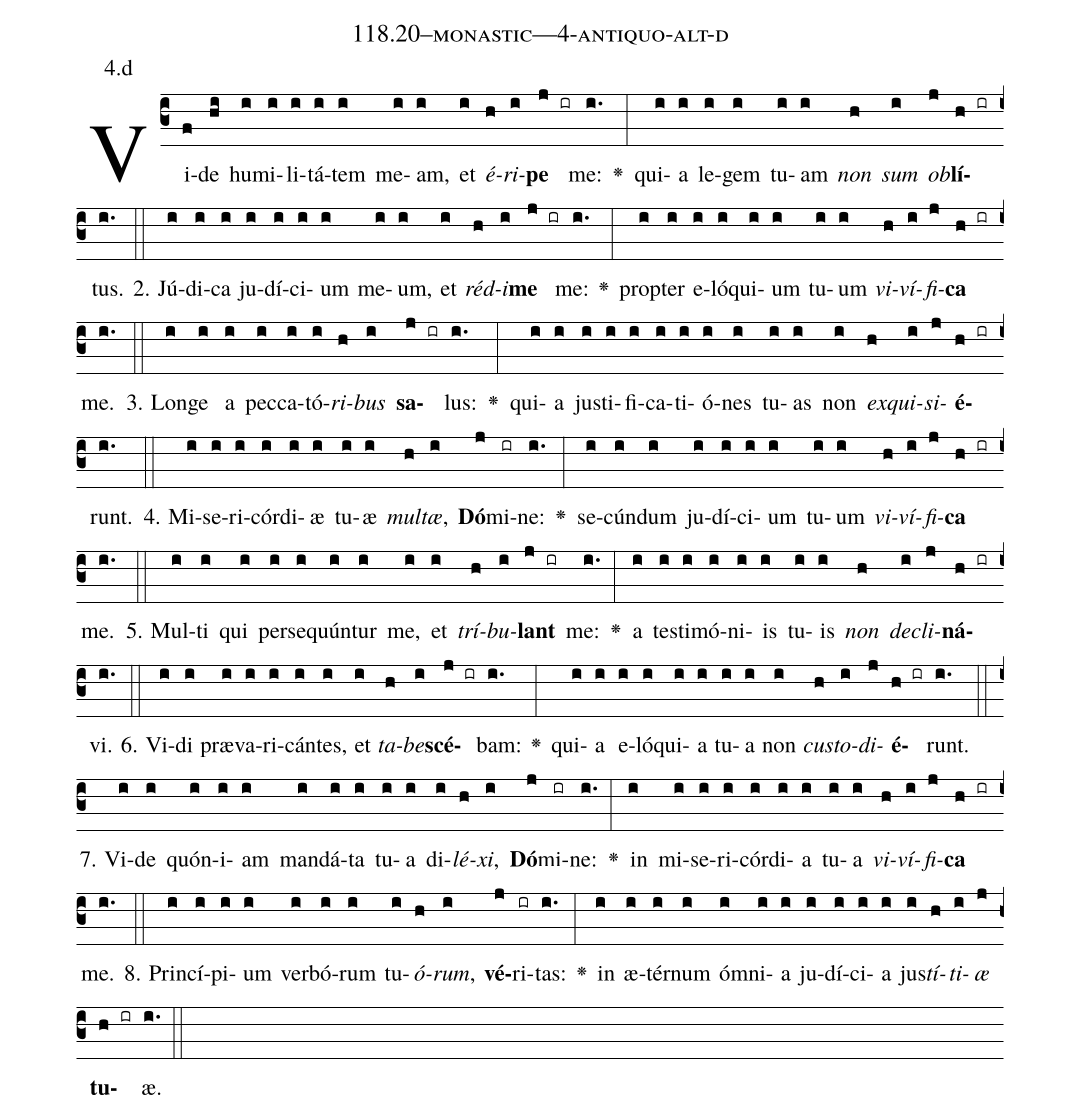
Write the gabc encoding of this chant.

name: 118.20--monastic---4-antiquo-alt-d;
annotation: 4.d;
%%
(c3)Vi(f)de(hi) hu(i)mi(i)li(i)tá(i)tem(i) me(i)am,(i) et(i) <i>é</i>(h)<i>ri</i>(i)<b>pe</b>(j ir) me:(i.) <v>\greheightstar</v>(:) qui(i)a(i) le(i)gem(i) tu(i)am(i) <i>non</i>(h) <i>sum</i>(i) <i>ob</i>(j)<b>lí</b>(h ir)tus.(i.) (::)
2. Jú(i)di(i)ca(i) ju(i)dí(i)ci(i)um(i) me(i)um,(i) et(i) <i>réd</i>(h)<i>i</i>(i)<b>me</b>(j ir) me:(i.) <v>\greheightstar</v>(:) prop(i)ter(i) e(i)ló(i)qui(i)um(i) tu(i)um(i) <i>vi</i>(h)<i>ví</i>(i)<i>fi</i>(j)<b>ca</b>(h ir) me.(i.) (::)
3. Lon(i)ge(i) a(i) pec(i)ca(i)tó(i)<i>ri</i>(h)<i>bus</i>(i) <b>sa</b>(j ir)lus:(i.) <v>\greheightstar</v>(:) qui(i)a(i) jus(i)ti(i)fi(i)ca(i)ti(i)ó(i)nes(i) tu(i)as(i) non(i) <i>ex</i>(h)<i>qui</i>(i)<i>si</i>(j)<b>é</b>(h ir)runt.(i.) (::)
4. Mi(i)se(i)ri(i)cór(i)di(i)æ(i) tu(i)æ(i) <i>mul</i>(h)<i>tæ</i>,(i) <b>Dó</b>(j)mi(ir)ne:(i.) <v>\greheightstar</v>(:) se(i)cún(i)dum(i) ju(i)dí(i)ci(i)um(i) tu(i)um(i) <i>vi</i>(h)<i>ví</i>(i)<i>fi</i>(j)<b>ca</b>(h ir) me.(i.) (::)
5. Mul(i)ti(i) qui(i) per(i)se(i)quún(i)tur(i) me,(i) et(i) <i>trí</i>(h)<i>bu</i>(i)<b>lant</b>(j ir) me:(i.) <v>\greheightstar</v>(:) a(i) tes(i)ti(i)mó(i)ni(i)is(i) tu(i)is(i) <i>non</i>(h) <i>de</i>(i)<i>cli</i>(j)<b>ná</b>(h ir)vi.(i.) (::)
6. Vi(i)di(i) præ(i)va(i)ri(i)cán(i)tes,(i) et(i) <i>ta</i>(h)<i>be</i>(i)<b>scé</b>(j ir)bam:(i.) <v>\greheightstar</v>(:) qui(i)a(i) e(i)ló(i)qui(i)a(i) tu(i)a(i) non(i) <i>cus</i>(h)<i>to</i>(i)<i>di</i>(j)<b>é</b>(h ir)runt.(i.) (::)
7. Vi(i)de(i) quón(i)i(i)am(i) man(i)dá(i)ta(i) tu(i)a(i) di(i)<i>lé</i>(h)<i>xi</i>,(i) <b>Dó</b>(j)mi(ir)ne:(i.) <v>\greheightstar</v>(:) in(i) mi(i)se(i)ri(i)cór(i)di(i)a(i) tu(i)a(i) <i>vi</i>(h)<i>ví</i>(i)<i>fi</i>(j)<b>ca</b>(h ir) me.(i.) (::)
8. Prin(i)cí(i)pi(i)um(i) ver(i)bó(i)rum(i) tu(i)<i>ó</i>(h)<i>rum</i>,(i) <b>vé</b>(j)ri(ir)tas:(i.) <v>\greheightstar</v>(:) in(i) æ(i)tér(i)num(i) óm(i)ni(i)a(i) ju(i)dí(i)ci(i)a(i) jus(i)<i>tí</i>(h)<i>ti</i>(i)<i>æ</i>(j) <b>tu</b>(h ir)æ.(i.) (::)
